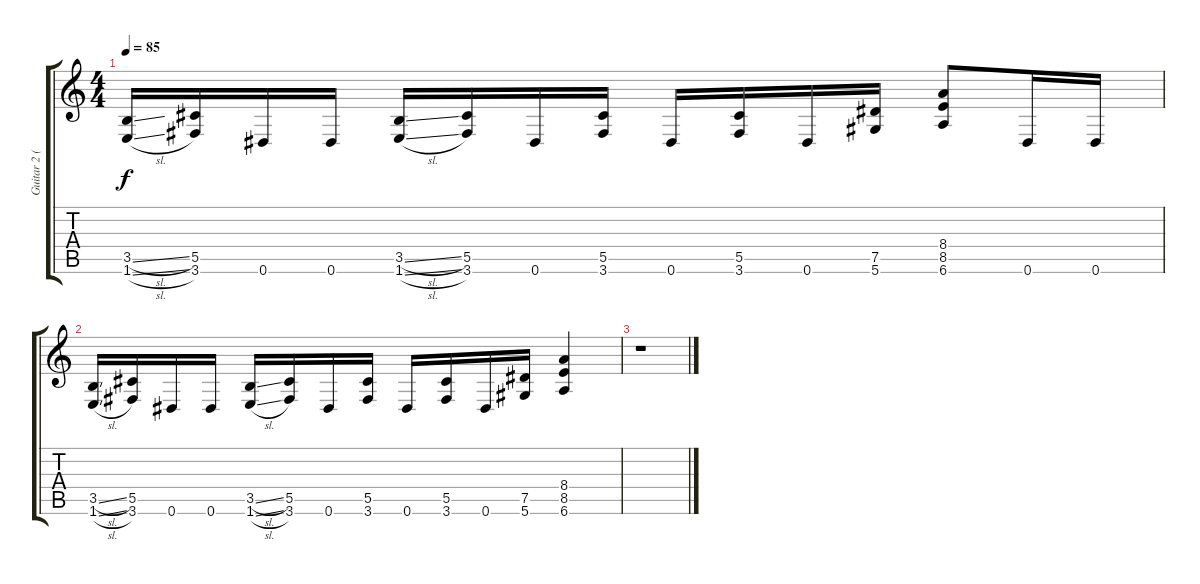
\track ("Guitar 2 (Distortion)" "Guitar 2 (") {instrument distortionguitar}
\staff {score tabs}
\tuning (Eb4 Bb3 Gb3 Db3 Ab2 Eb2) {hide}
\ts (4 4)
\tempo 85
\clef g2
\ks c
(3.5{sl} 1.6{sl}).16{dy f} (5.5 3.6).16 0.6.16 0.6.16 (3.5{sl} 1.6{sl}).16 (5.5 3.6).16 0.6.16 (5.5 3.6).16 0.6.16 (5.5 3.6).16 0.6.16 (7.5 5.6).16 (8.4 8.5 6.6).8 0.6.16 0.6.16 |
(3.5{sl} 1.6{sl}).16 (5.5 3.6).16 0.6.16 0.6.16 (3.5{sl} 1.6{sl}).16 (5.5 3.6).16 0.6.16 (5.5 3.6).16 0.6.16 (5.5 3.6).16 0.6.16 (7.5 5.6).16 (8.4 8.5 6.6).4 |
r.1
